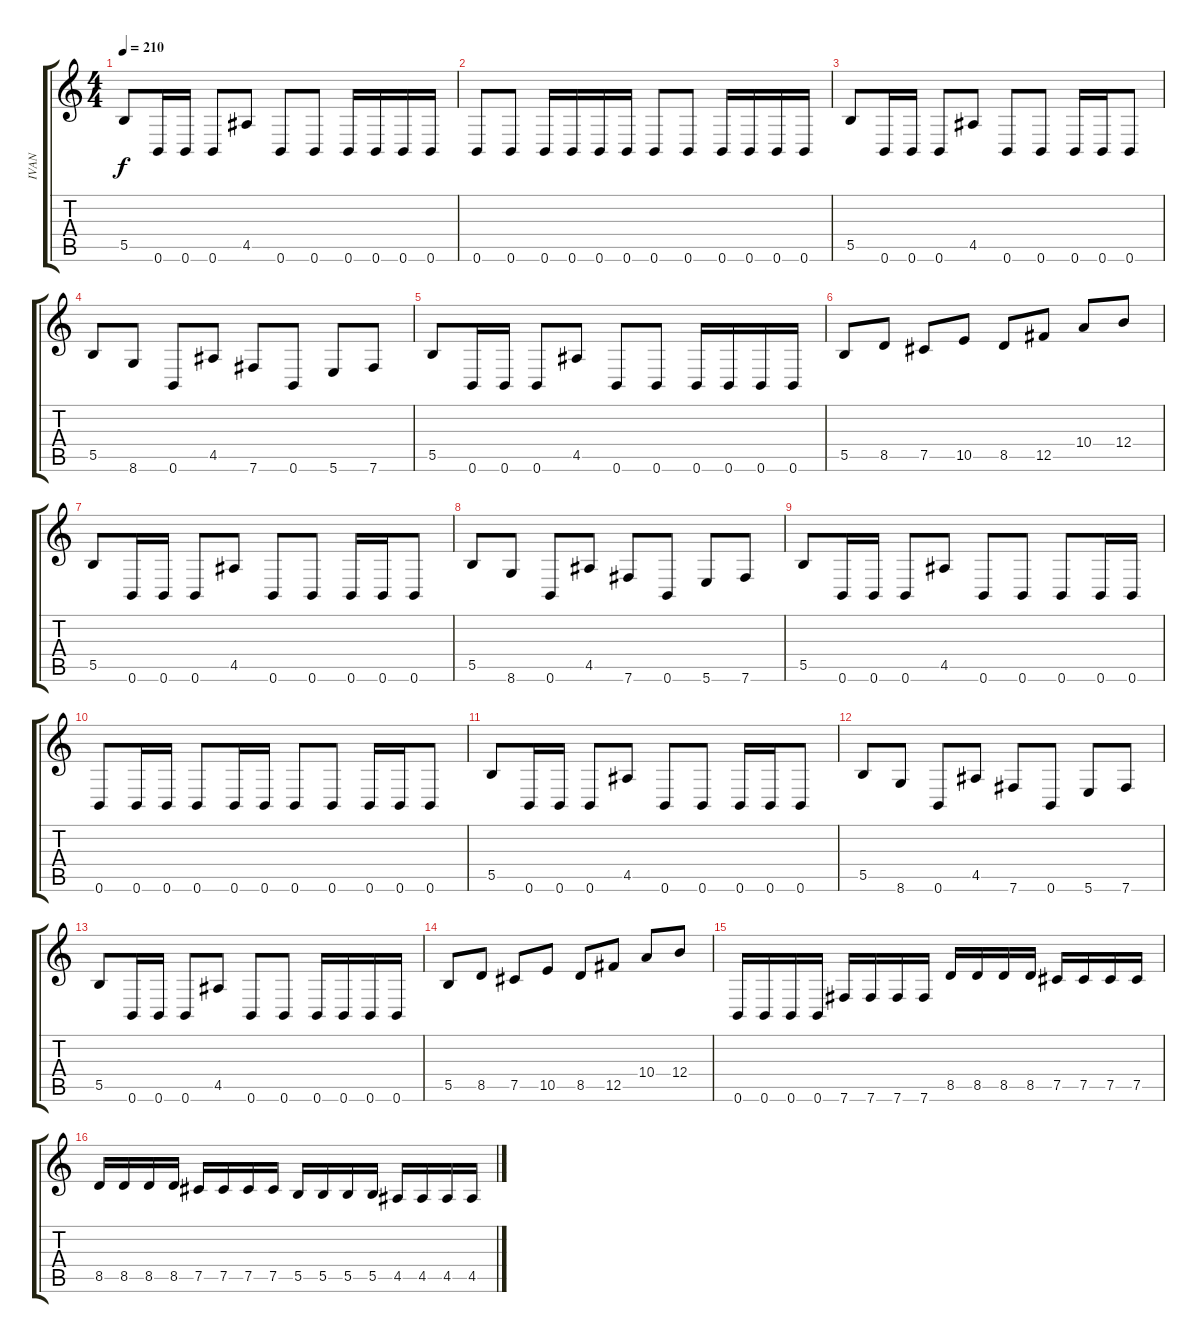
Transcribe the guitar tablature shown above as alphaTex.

\track ("IVAN" "IVAN") {instrument distortionguitar}
\staff {score tabs}
\tuning (Db4 Ab3 E3 B2 Gb2 B1) {hide}
\ts (4 4)
\tempo 210
\clef g2
\ks c
5.5.8{dy f} 0.6.16 0.6.16 0.6.8 4.5.8 0.6.8 0.6.8 0.6.16 0.6.16 0.6.16 0.6.16 |
0.6.8 0.6.8 0.6.16 0.6.16 0.6.16 0.6.16 0.6.8 0.6.8 0.6.16 0.6.16 0.6.16 0.6.16 |
5.5.8 0.6.16 0.6.16 0.6.8 4.5.8 0.6.8 0.6.8 0.6.16 0.6.16 0.6.8 |
5.5.8 8.6.8 0.6.8 4.5.8 7.6.8 0.6.8 5.6.8 7.6.8 |
5.5.8 0.6.16 0.6.16 0.6.8 4.5.8 0.6.8 0.6.8 0.6.16 0.6.16 0.6.16 0.6.16 |
5.5.8 8.5.8 7.5.8 10.5.8 8.5.8 12.5.8 10.4.8 12.4.8 |
5.5.8 0.6.16 0.6.16 0.6.8 4.5.8 0.6.8 0.6.8 0.6.16 0.6.16 0.6.8 |
5.5.8 8.6.8 0.6.8 4.5.8 7.6.8 0.6.8 5.6.8 7.6.8 |
5.5.8 0.6.16 0.6.16 0.6.8 4.5.8 0.6.8 0.6.8 0.6.8 0.6.16 0.6.16 |
0.6.8 0.6.16 0.6.16 0.6.8 0.6.16 0.6.16 0.6.8 0.6.8 0.6.16 0.6.16 0.6.8 |
5.5.8 0.6.16 0.6.16 0.6.8 4.5.8 0.6.8 0.6.8 0.6.16 0.6.16 0.6.8 |
5.5.8 8.6.8 0.6.8 4.5.8 7.6.8 0.6.8 5.6.8 7.6.8 |
5.5.8 0.6.16 0.6.16 0.6.8 4.5.8 0.6.8 0.6.8 0.6.16 0.6.16 0.6.16 0.6.16 |
5.5.8 8.5.8 7.5.8 10.5.8 8.5.8 12.5.8 10.4.8 12.4.8 |
0.6.16 0.6.16 0.6.16 0.6.16 7.6.16 7.6.16 7.6.16 7.6.16 8.5.16 8.5.16 8.5.16 8.5.16 7.5.16 7.5.16 7.5.16 7.5.16 |
8.5.16 8.5.16 8.5.16 8.5.16 7.5.16 7.5.16 7.5.16 7.5.16 5.5.16 5.5.16 5.5.16 5.5.16 4.5.16 4.5.16 4.5.16 4.5.16
